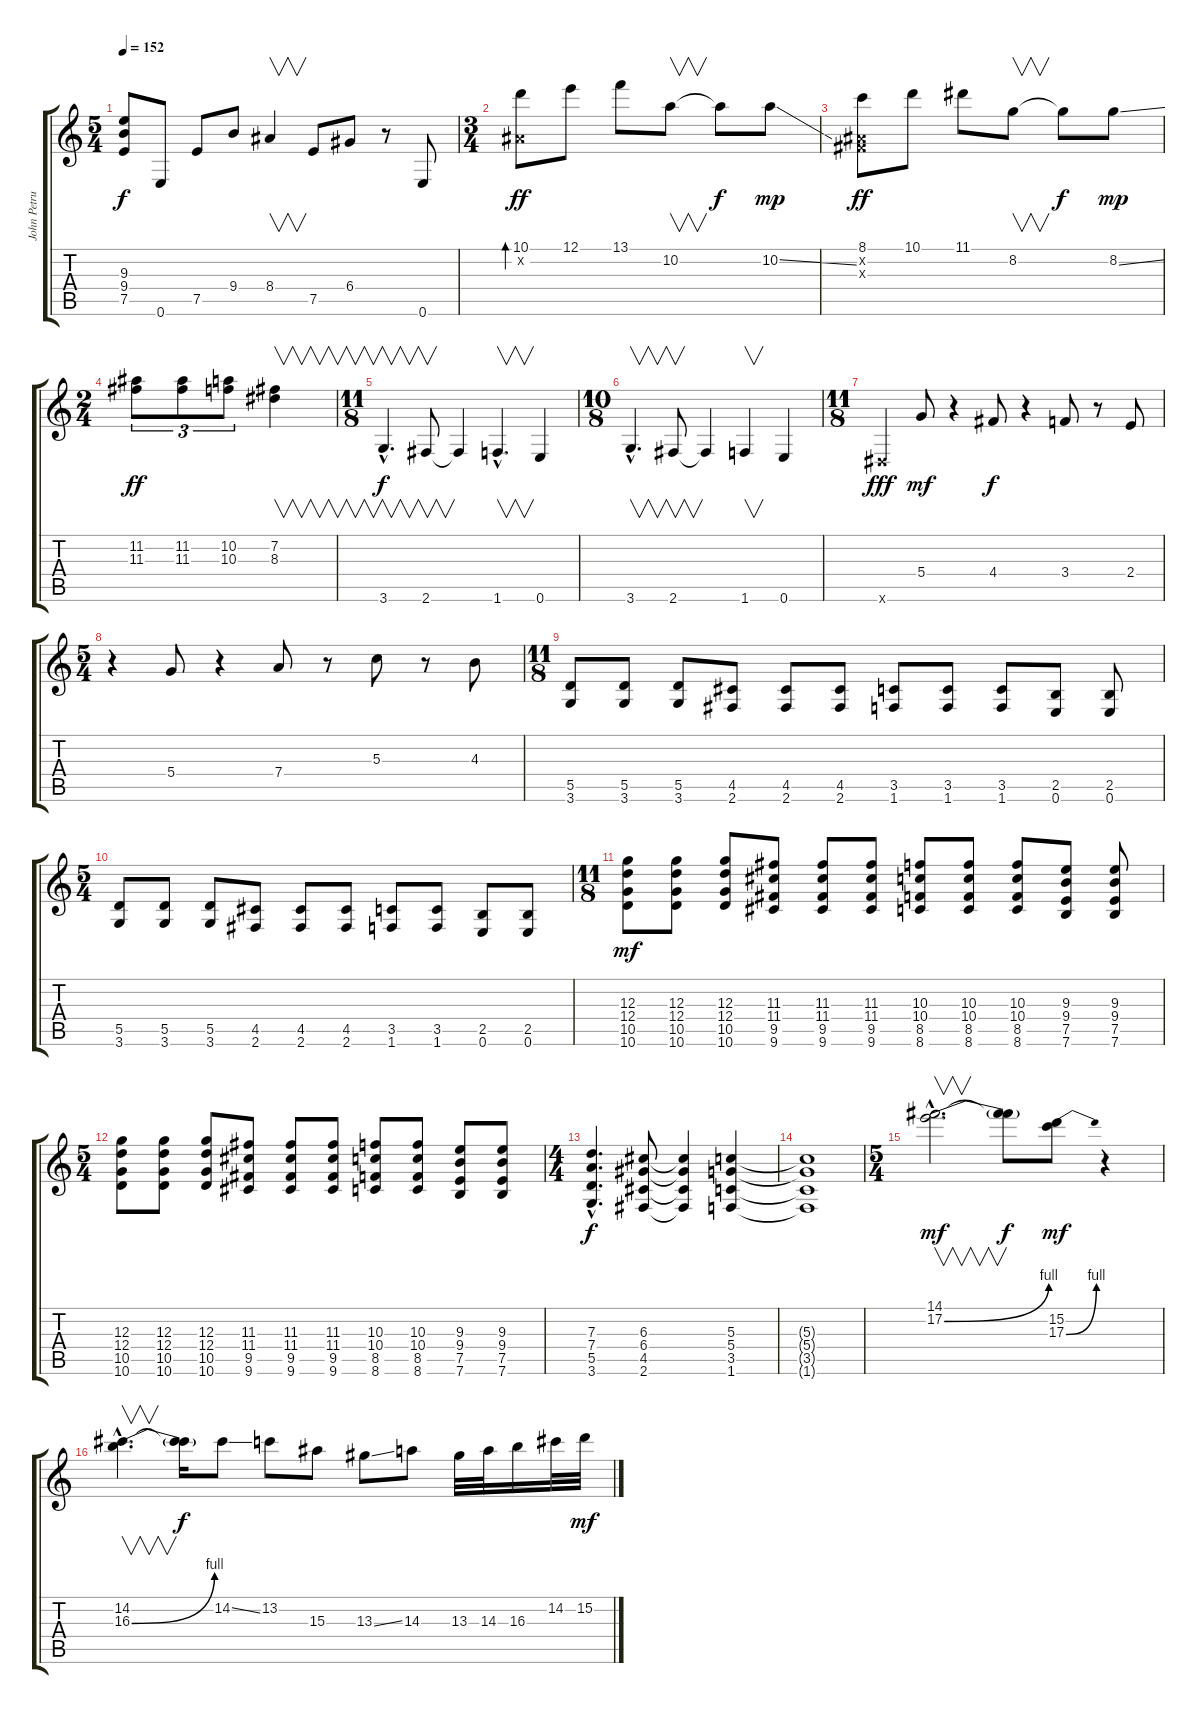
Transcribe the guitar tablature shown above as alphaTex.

\track ("John Petrucci - 6 Strings Guitar" "John Petru") {instrument distortionguitar}
\staff {score tabs}
\tuning (E4 B3 G3 D3 A2 E2) {hide}
\ts (5 4)
\tempo 152
\clef g2
\ks c
(9.3 9.4 7.5).8{dy f} 0.6.8 7.5.8 9.4.8 8.4.4{v} 7.5.8 6.4.8 r.8 0.6.8 |
\ts (3 4)
(10.1 -1.2{x}).8{bd 120 dy ff} 12.1.8 13.1.8 10.2.8{v} 10.2{t}.8{dy f} 10.2{ss}.8{dy mp} |
(8.1 -1.2{x} -1.3{x}).8{dy ff} 10.1.8 11.1.8 8.2.8{v} 8.2{t}.8{dy f} 8.2{ss}.8{dy mp} |
\ts (2 4)
(11.2 11.3).8{tu (3 2) dy ff} (11.2 11.3).8{tu (3 2)} (10.2 10.3).8{tu (3 2)} (7.2 8.3).4{v} |
\ts (11 8)
3.6{hac}.4{v d dy f} 2.6.8{v} 2.6{t}.4 1.6{hac}.4{v d} 0.6.4 |
\ts (10 8)
3.6{hac}.4{v d} 2.6.8{v} 2.6{t}.4 1.6.4{v} 0.6.4 |
\ts (11 8)
-1.6{x}.4{dy fff} 5.4.8{dy mf} r.4 4.4.8{dy f} r.4 3.4.8 r.8 2.4.8 |
\ts (5 4)
r.4 5.4.8 r.4 7.4.8 r.8 5.3.8 r.8 4.3.8 |
\ts (11 8)
(5.5 3.6).8 (5.5 3.6).8 (5.5 3.6).8 (4.5 2.6).8 (4.5 2.6).8 (4.5 2.6).8 (3.5 1.6).8 (3.5 1.6).8 (3.5 1.6).8 (2.5 0.6).8 (2.5 0.6).8 |
\ts (5 4)
(5.5 3.6).8 (5.5 3.6).8 (5.5 3.6).8 (4.5 2.6).8 (4.5 2.6).8 (4.5 2.6).8 (3.5 1.6).8 (3.5 1.6).8 (2.5 0.6).8 (2.5 0.6).8 |
\ts (11 8)
(12.3 12.4 10.5 10.6).8{dy mf} (12.3 12.4 10.5 10.6).8 (12.3 12.4 10.5 10.6).8 (11.3 11.4 9.5 9.6).8 (11.3 11.4 9.5 9.6).8 (11.3 11.4 9.5 9.6).8 (10.3 10.4 8.5 8.6).8 (10.3 10.4 8.5 8.6).8 (10.3 10.4 8.5 8.6).8 (9.3 9.4 7.5 7.6).8 (9.3 9.4 7.5 7.6).8 |
\ts (5 4)
(12.3 12.4 10.5 10.6).8 (12.3 12.4 10.5 10.6).8 (12.3 12.4 10.5 10.6).8 (11.3 11.4 9.5 9.6).8 (11.3 11.4 9.5 9.6).8 (11.3 11.4 9.5 9.6).8 (10.3 10.4 8.5 8.6).8 (10.3 10.4 8.5 8.6).8 (9.3 9.4 7.5 7.6).8 (9.3 9.4 7.5 7.6).8 |
\ts (4 4)
(7.3{hac} 7.4{hac} 5.5{hac} 3.6{hac}).4{d dy f} (6.3 6.4 4.5 2.6).8 (6.3{t} 6.4{t} 4.5{t} 2.6{t}).4 (5.3 5.4 3.5 1.6).4 |
(5.3{t} 5.4{t} 3.5{t} 1.6{t}).1 |
\ts (5 4)
(14.1{hac} 17.2{be (bend 0 0 60 4) hac}).2{v d dy mf} (14.1{t} 17.2{t}).8{dy f} (15.2 17.3{be (bend 0 0 60 4)}).8{dy mf} r.4 |
(14.2{hac} 16.3{be (bend 0 0 60 4) hac}).4{v d} (14.2{t} 16.3{t}).16{dy f} 14.2{ss}.8 13.2.8 15.3.8 13.3{ss}.8 14.3.8 13.3.32 14.3.32 16.3.16 14.2.32 15.2.32{dy mf}
